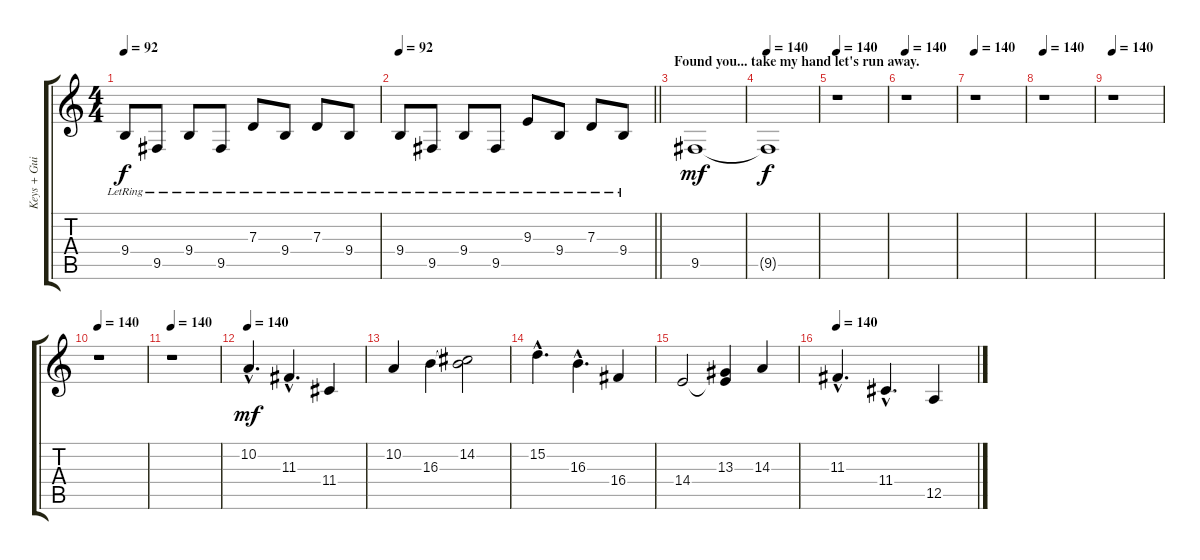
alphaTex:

\track ("Keys + Guitar 3" "Keys + Gui") {instrument lead2sawtooth}
\staff {score tabs}
\tuning (E4 B3 G3 D3 A2 E2) {hide}
\ts (4 4)
\tempo 92
\clef g2
\ks c
9.4{lr}.8{dy f instrument acousticguitarsteel} 9.5{lr}.8 9.4{lr}.8 9.5{lr}.8 7.3{lr}.8 9.4{lr}.8 7.3{lr}.8 9.4{lr}.8 |
\tempo 92
\barLineRight lightlight
9.4{lr}.8{instrument acousticguitarsteel} 9.5{lr}.8 9.4{lr}.8 9.5{lr}.8 9.3{lr}.8 9.4{lr}.8 7.3{lr}.8 9.4{lr}.8 |
\section ("" "Found you... take my hand let's run away.")
9.5.1{dy mf instrument acousticguitarsteel} |
\tempo 140
9.5{t}.1{dy f} |
\tempo 140
r.1 |
\tempo 140
r.1 |
\tempo 140
r.1 |
\tempo 140
r.1 |
\tempo 140
r.1 |
\tempo 140
r.1 |
\tempo 140
r.1 |
\tempo 140
10.2{hac}.4{d dy mf instrument lead2sawtooth} 11.3{hac}.4{d} 11.4.4 |
10.2.4 16.3.4 (14.2 16.3{t}).2 |
15.2{hac}.4{d} 16.3{hac}.4{d} 16.4.4 |
14.4.2 (13.3 14.4{t}).4 14.3.4 |
\tempo 140
11.3{hac}.4{d} 11.4{hac}.4{d} 12.5.4
